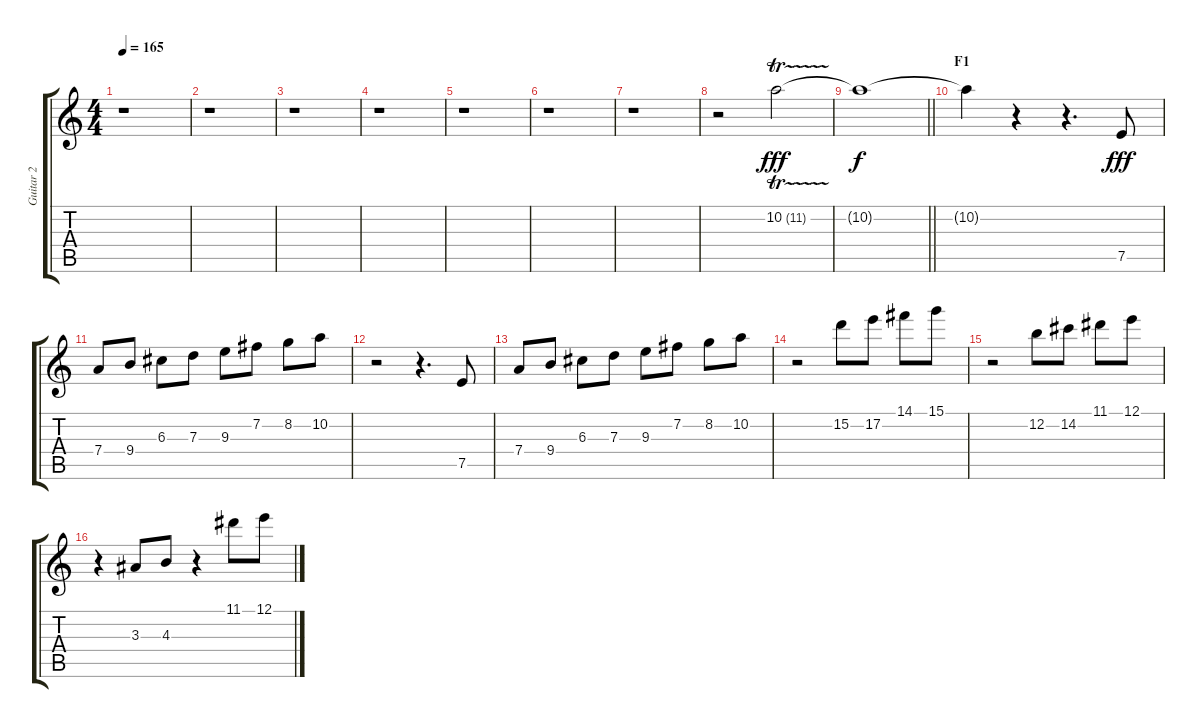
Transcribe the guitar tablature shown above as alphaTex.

\track ("Guitar 2" "Guitar 2") {instrument distortionguitar}
\staff {score tabs}
\tuning (E4 B3 G3 D3 A2 E2) {hide}
\ts (4 4)
\tempo 165
\clef g2
\ks c
r.1{dy fff} |
r.1 |
r.1 |
r.1 |
r.1 |
r.1 |
r.1 |
r.2 10.2{tr (11 16)}.2 |
\barLineRight lightlight
10.2{t}.1{dy f} |
\section ("" "F1")
10.2{t}.4 r.4 r.4{d} 7.5.8{dy fff} |
7.4.8 9.4.8 6.3.8 7.3.8 9.3.8 7.2.8 8.2.8 10.2.8 |
r.2 r.4{d} 7.5.8 |
7.4.8 9.4.8 6.3.8 7.3.8 9.3.8 7.2.8 8.2.8 10.2.8 |
r.2 15.2.8 17.2.8 14.1.8 15.1.8 |
r.2 12.2.8 14.2.8 11.1.8 12.1.8 |
r.4 3.3.8 4.3.8 r.4 11.1.8 12.1.8
